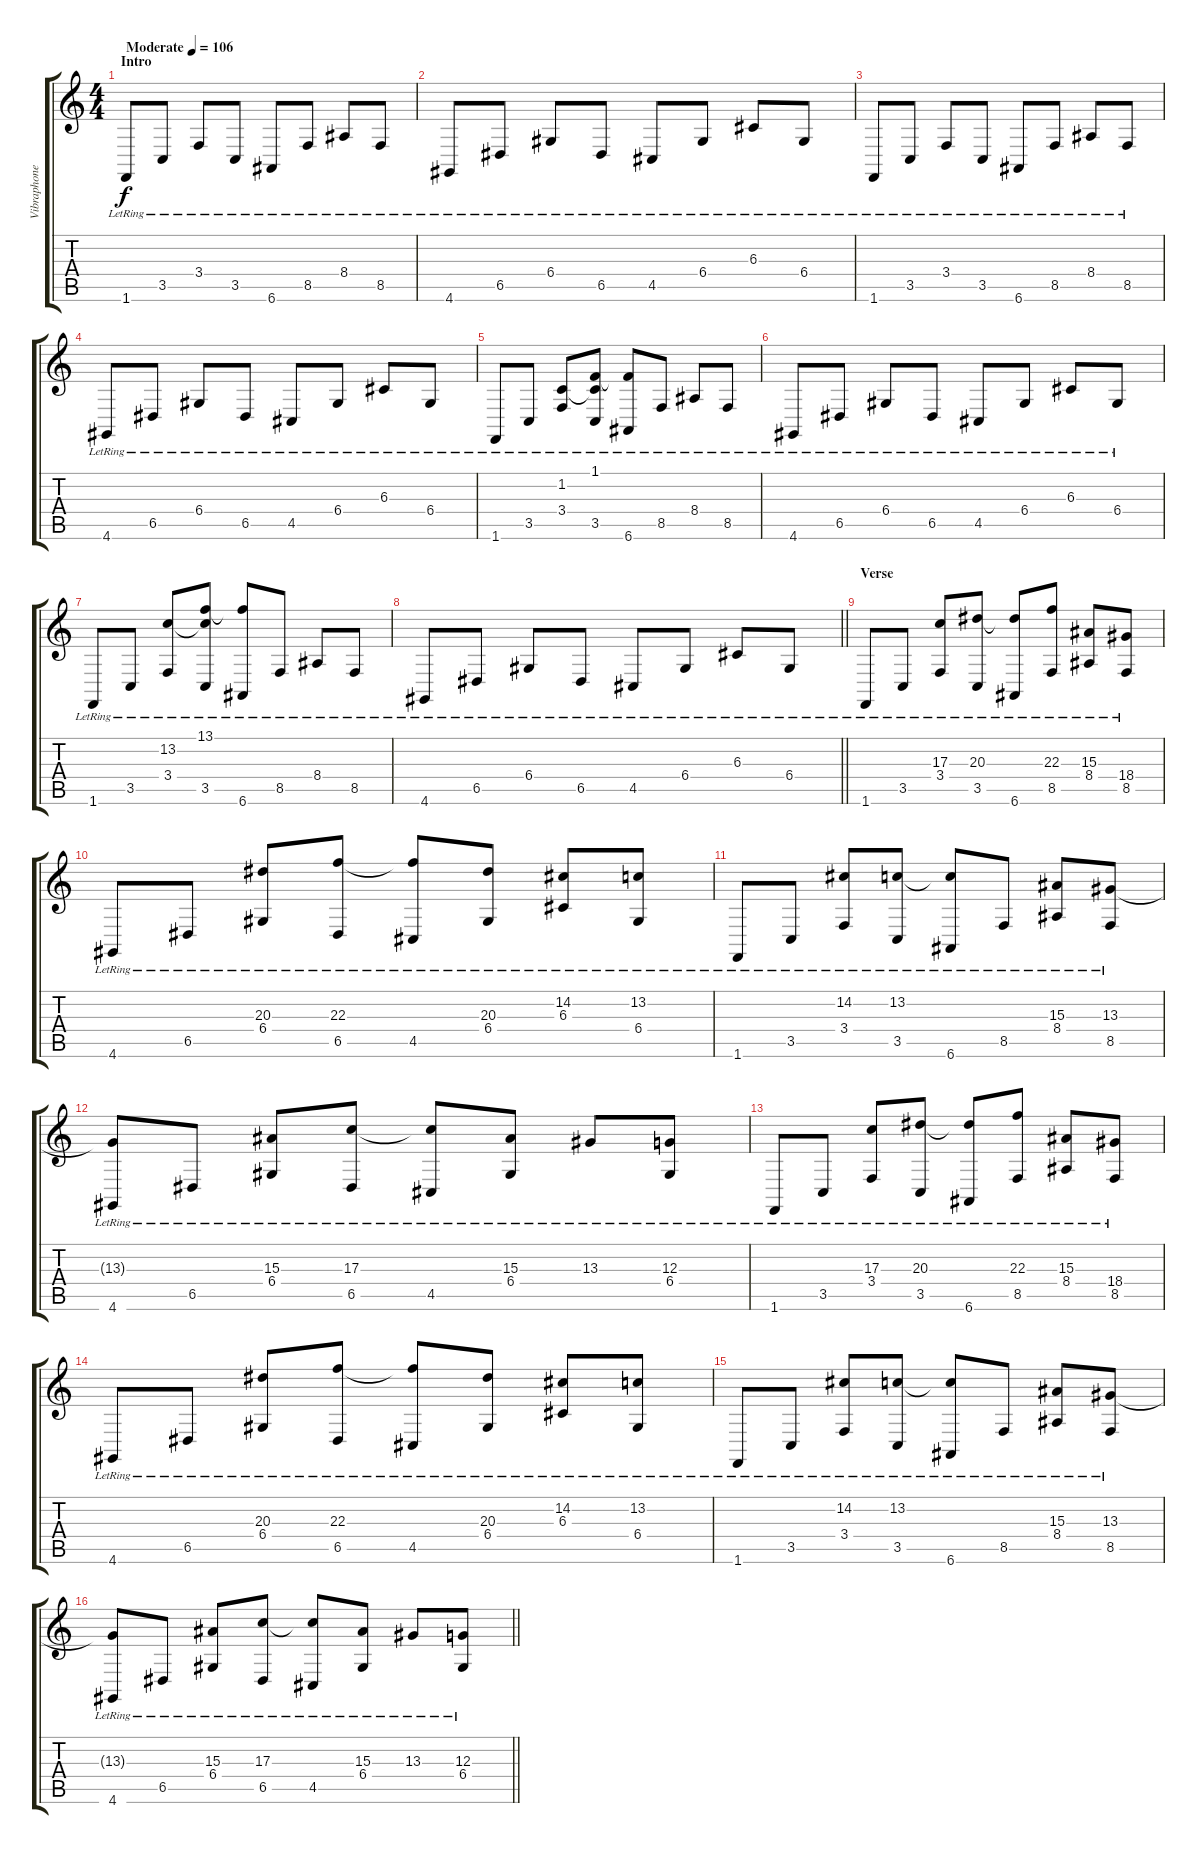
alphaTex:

\track ("Vibraphone" "Vibraphone") {instrument vibraphone}
\staff {score tabs}
\tuning (E4 B3 G3 D3 A2 E2) {hide}
\ts (4 4)
\section ("" "Intro")
\tempo (106 "Moderate")
\clef g2
\ks c
1.6{lr}.8{dy f instrument vibraphone} 3.5{lr}.8 3.4{lr}.8 3.5{lr}.8 6.6{lr}.8 8.5{lr}.8 8.4{lr}.8 8.5{lr}.8 |
4.6{lr}.8 6.5{lr}.8 6.4{lr}.8 6.5{lr}.8 4.5{lr}.8 6.4{lr}.8 6.3{lr}.8 6.4{lr}.8 |
1.6{lr}.8 3.5{lr}.8 3.4{lr}.8 3.5{lr}.8 6.6{lr}.8 8.5{lr}.8 8.4{lr}.8 8.5{lr}.8 |
4.6{lr}.8 6.5{lr}.8 6.4{lr}.8 6.5{lr}.8 4.5{lr}.8 6.4{lr}.8 6.3{lr}.8 6.4{lr}.8 |
1.6{lr}.8 3.5{lr}.8 (1.2{lr} 3.4{lr}).8 (1.1{lr} 1.2{t} 3.5{lr}).8 (1.1{t} 6.6{lr}).8 8.5{lr}.8 8.4{lr}.8 8.5{lr}.8 |
4.6{lr}.8 6.5{lr}.8 6.4{lr}.8 6.5{lr}.8 4.5{lr}.8 6.4{lr}.8 6.3{lr}.8 6.4{lr}.8 |
1.6{lr}.8 3.5{lr}.8 (13.2{lr} 3.4{lr}).8 (13.1{lr} 13.2{t} 3.5{lr}).8 (13.1{t} 6.6{lr}).8 8.5{lr}.8 8.4{lr}.8 8.5{lr}.8 |
\barLineRight lightlight
4.6{lr}.8 6.5{lr}.8 6.4{lr}.8 6.5{lr}.8 4.5{lr}.8 6.4{lr}.8 6.3{lr}.8 6.4{lr}.8 |
\section ("" "Verse")
1.6{lr}.8 3.5{lr}.8 (17.3{lr} 3.4{lr}).8 (20.3{lr} 3.5{lr}).8 (20.3{t} 6.6{lr}).8 (22.3{lr} 8.5{lr}).8 (15.3{lr} 8.4{lr}).8 (18.4{lr} 8.5{lr}).8 |
4.6{lr}.8 6.5{lr}.8 (20.3{lr} 6.4{lr}).8 (22.3{lr} 6.5{lr}).8 (22.3{t} 4.5{lr}).8 (20.3{lr} 6.4{lr}).8 (14.2{lr} 6.3{lr}).8 (13.2{lr} 6.4{lr}).8 |
1.6{lr}.8 3.5{lr}.8 (14.2{lr} 3.4{lr}).8 (13.2{lr} 3.5{lr}).8 (13.2{t} 6.6{lr}).8 8.5{lr}.8 (15.3{lr} 8.4{lr}).8 (13.3{lr} 8.5{lr}).8 |
(13.3{t} 4.6{lr}).8 6.5{lr}.8 (15.3{lr} 6.4{lr}).8 (17.3{lr} 6.5{lr}).8 (17.3{t} 4.5{lr}).8 (15.3{lr} 6.4{lr}).8 13.3{lr}.8 (12.3{lr} 6.4{lr}).8 |
1.6{lr}.8 3.5{lr}.8 (17.3{lr} 3.4{lr}).8 (20.3{lr} 3.5{lr}).8 (20.3{t} 6.6{lr}).8 (22.3{lr} 8.5{lr}).8 (15.3{lr} 8.4{lr}).8 (18.4{lr} 8.5{lr}).8 |
4.6{lr}.8 6.5{lr}.8 (20.3{lr} 6.4{lr}).8 (22.3{lr} 6.5{lr}).8 (22.3{t} 4.5{lr}).8 (20.3{lr} 6.4{lr}).8 (14.2{lr} 6.3{lr}).8 (13.2{lr} 6.4{lr}).8 |
1.6{lr}.8 3.5{lr}.8 (14.2{lr} 3.4{lr}).8 (13.2{lr} 3.5{lr}).8 (13.2{t} 6.6{lr}).8 8.5{lr}.8 (15.3{lr} 8.4{lr}).8 (13.3{lr} 8.5{lr}).8 |
\barLineRight lightlight
(13.3{t} 4.6{lr}).8 6.5{lr}.8 (15.3{lr} 6.4{lr}).8 (17.3{lr} 6.5{lr}).8 (17.3{t} 4.5{lr}).8 (15.3{lr} 6.4{lr}).8 13.3{lr}.8 (12.3{lr} 6.4{lr}).8
